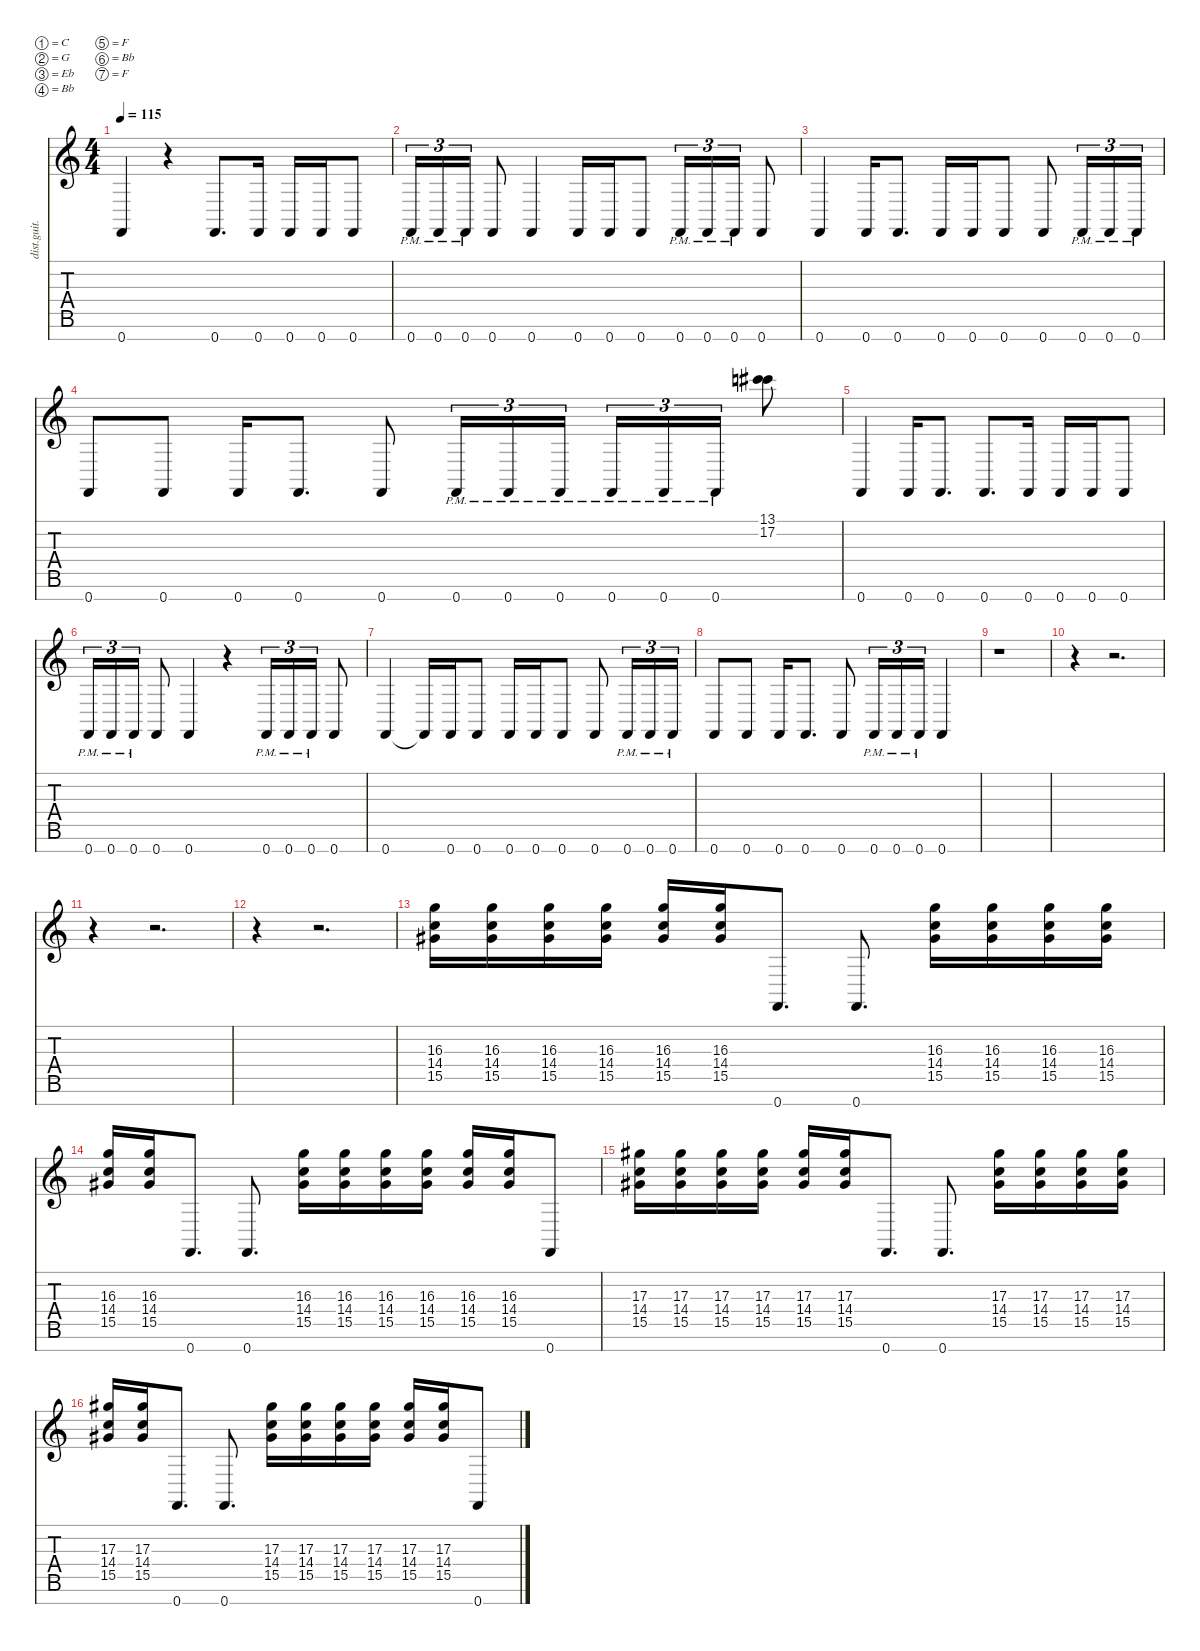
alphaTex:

\defaultSystemsLayout 4
\hideDynamics
\bracketExtendMode nobrackets
\track ("Rhythm " "dist.guit.") {instrument distortionguitar}
\staff {score tabs}
\tuning (C4 G3 Eb3 Bb2 F2 Bb1 F1)
\ts (4 4)
\tempo 115
\clef g2
\ks c
0.7.4{dy f} r.4 0.7.8{d} 0.7.16 0.7.16 0.7.16 0.7.8 |
0.7{pm}.16{tu (3 2)} 0.7{pm}.16{tu (3 2)} 0.7{pm}.16{tu (3 2)} 0.7.8 0.7.4 0.7.16 0.7.16 0.7.8 0.7{pm}.16{tu (3 2)} 0.7{pm}.16{tu (3 2)} 0.7{pm}.16{tu (3 2)} 0.7.8 |
0.7.4 0.7.16 0.7.8{d} 0.7.16 0.7.16 0.7.8 0.7.8 0.7{pm}.16{tu (3 2)} 0.7{pm}.16{tu (3 2)} 0.7{pm}.16{tu (3 2)} |
0.7.8 0.7.8 0.7.16 0.7.8{d} 0.7.8 0.7{pm}.16{tu (3 2)} 0.7{pm}.16{tu (3 2)} 0.7{pm}.16{tu (3 2)} 0.7{pm}.16{tu (3 2)} 0.7{pm}.16{tu (3 2)} 0.7{pm}.16{tu (3 2)} (13.1{acc #} 17.2).8 |
0.7.4 0.7.16 0.7.8{d} 0.7.8{d} 0.7.16 0.7.16 0.7.16 0.7.8 |
0.7{pm}.16{tu (3 2)} 0.7{pm}.16{tu (3 2)} 0.7{pm}.16{tu (3 2)} 0.7.8 0.7.4 r.4 0.7{pm}.16{tu (3 2)} 0.7{pm}.16{tu (3 2)} 0.7{pm}.16{tu (3 2)} 0.7.8 |
0.7.4 0.7{t}.16 0.7.16 0.7.8 0.7.16 0.7.16 0.7.8 0.7.8 0.7{pm}.16{tu (3 2)} 0.7{pm}.16{tu (3 2)} 0.7{pm}.16{tu (3 2)} |
0.7.8 0.7.8 0.7.16 0.7.8{d} 0.7.8 0.7{pm}.16{tu (3 2)} 0.7{pm}.16{tu (3 2)} 0.7{pm}.16{tu (3 2)} 0.7.4 |
r.1 |
r.4 r.2{d} |
r.4 r.2{d} |
r.4 r.2{d} |
(16.3 14.4 15.5{acc #}).16 (16.3 14.4 15.5{acc #}).16 (16.3 14.4 15.5{acc #}).16 (16.3 14.4 15.5{acc #}).16 (16.3 14.4 15.5{acc #}).16 (16.3 14.4 15.5{acc #}).16 0.7.8{d} 0.7.8{d} (16.3 14.4 15.5{acc #}).16 (16.3 14.4 15.5{acc #}).16 (16.3 14.4 15.5{acc #}).16 (16.3 14.4 15.5{acc #}).16 |
(16.3 14.4 15.5{acc #}).16 (16.3 14.4 15.5{acc #}).16 0.7.8{d} 0.7.8{d} (16.3 14.4 15.5{acc #}).16 (16.3 14.4 15.5{acc #}).16 (16.3 14.4 15.5{acc #}).16 (16.3 14.4 15.5{acc #}).16 (16.3 14.4 15.5{acc #}).16 (16.3 14.4 15.5{acc #}).16 0.7.8 |
(17.3{acc #} 14.4 15.5{acc #}).16 (17.3{acc #} 14.4 15.5{acc #}).16 (17.3{acc #} 14.4 15.5{acc #}).16 (17.3{acc #} 14.4 15.5{acc #}).16 (17.3{acc #} 14.4 15.5{acc #}).16 (17.3{acc #} 14.4 15.5{acc #}).16 0.7.8{d} 0.7.8{d} (17.3{acc #} 14.4 15.5{acc #}).16 (17.3{acc #} 14.4 15.5{acc #}).16 (17.3{acc #} 14.4 15.5{acc #}).16 (17.3{acc #} 14.4 15.5{acc #}).16 |
(17.3{acc #} 14.4 15.5{acc #}).16 (17.3{acc #} 14.4 15.5{acc #}).16 0.7.8{d} 0.7.8{d} (17.3{acc #} 14.4 15.5{acc #}).16 (17.3{acc #} 14.4 15.5{acc #}).16 (17.3{acc #} 14.4 15.5{acc #}).16 (17.3{acc #} 14.4 15.5{acc #}).16 (17.3{acc #} 14.4 15.5{acc #}).16 (17.3{acc #} 14.4 15.5{acc #}).16 0.7.8
